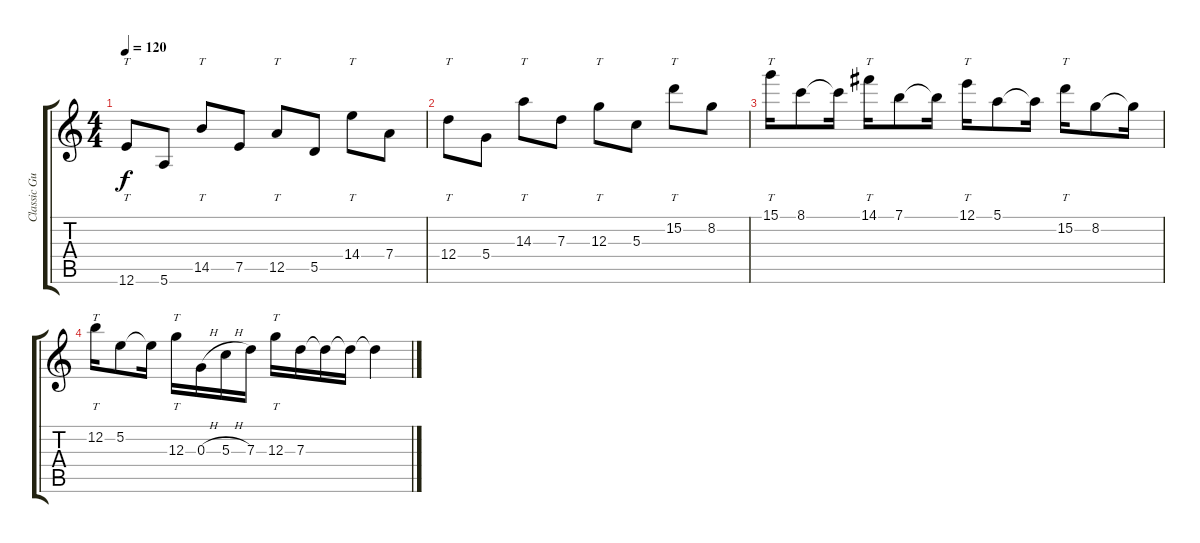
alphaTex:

\track ("Classic Guitar" "Classic Gu") {instrument acousticguitarnylon}
\staff {score tabs}
\tuning (E4 B3 G3 D3 A2 E2) {hide}
\ts (4 4)
\tempo 120
\clef g2
\ks c
12.6.8{tt dy f instrument acousticguitarnylon} 5.6.8 14.5.8{tt} 7.5.8 12.5.8{tt} 5.5.8 14.4.8{tt} 7.4.8 |
12.4.8{tt} 5.4.8 14.3.8{tt} 7.3.8 12.3.8{tt} 5.3.8 15.2.8{tt} 8.2.8 |
15.1.16{tt} 8.1.8 8.1{t}.16 14.1.16{tt} 7.1.8 7.1{t}.16 12.1.16{tt} 5.1.8 5.1{t}.16 15.2.16{tt} 8.2.8 8.2{t}.16 |
12.2.16{tt} 5.2.8 5.2{t}.16 12.3.16{tt} 0.3{h}.16 5.3{h}.16 7.3.16 12.3.16{tt} 7.3.16 7.3{t}.16 7.3{t}.16 7.3{t}.4
